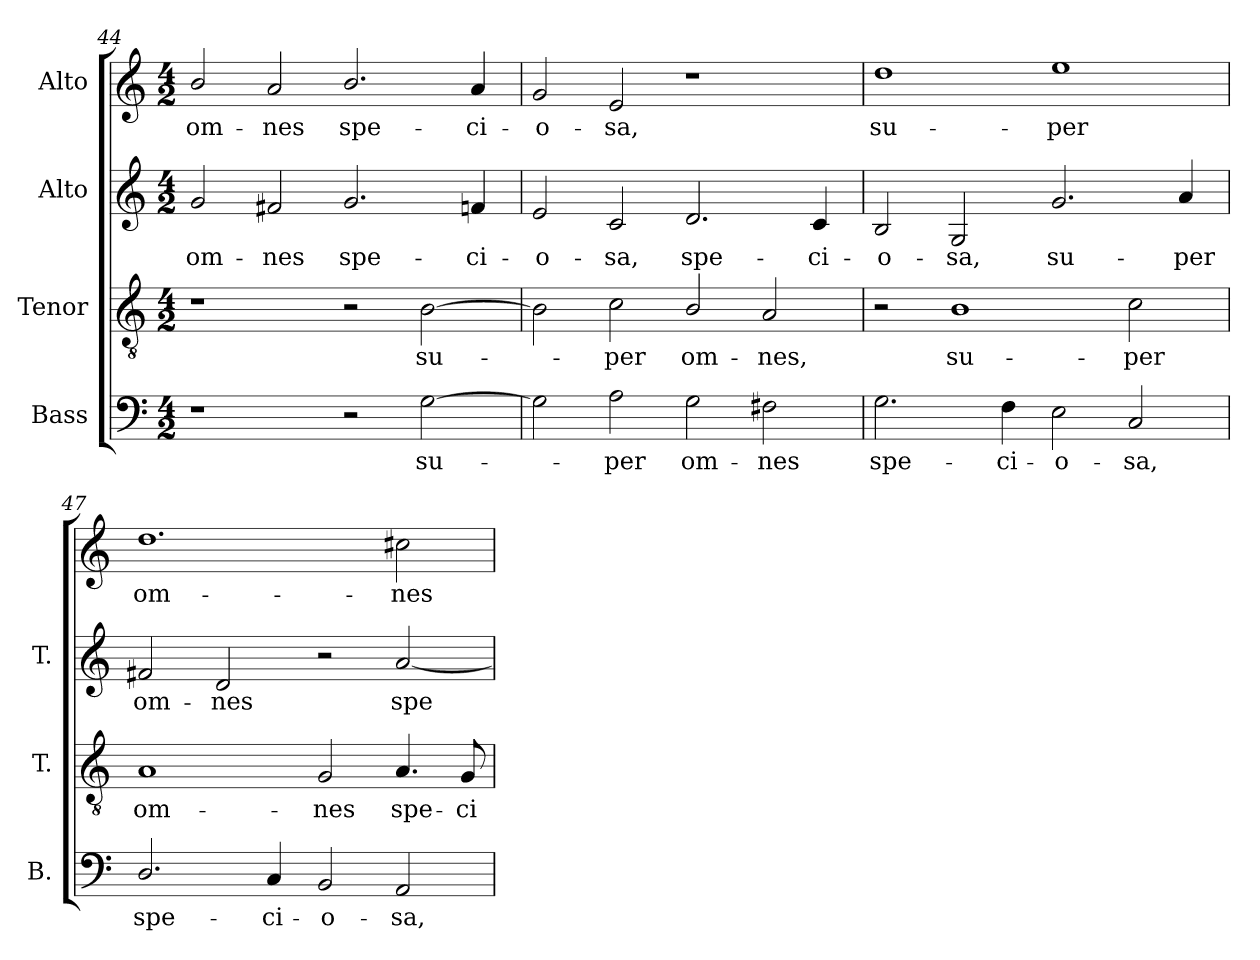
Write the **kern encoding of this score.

**kern	**text	**kern	**text	**kern	**text	**kern	**text
*part4	*part4	*part3	*part3	*part2	*part2	*part1	*part1
*staff4	*staff4	*staff3	*staff3	*staff2	*staff2	*staff1	*staff1
*I"Bass	*	*I"Tenor	*	*I"Alto	*	*I"Alto	*
*I'B.	*	*I'T.	*	*I'T.	*	*	*
!!LO:LB:g=z
*clefF4	*	*clefGv2	*	*clefG2	*	*clefG2	*
*	*	*ITrd7c12	*	*ITrd7c12	*	*	*
*k[]	*	*k[]	*	*k[]	*	*k[]	*
*C:	*	*C:	*	*C:	*	*C:	*
*M4/2	*	*M4/2	*	*M4/2	*	*M4/2	*
=44	=44	=44	=44	=44	=44	=44	=44
!	!	!	!	!	!LO:LY:b:color=#000000	!	!
!	!	!	!	!	!	!	!LO:LY:b:color=#000000
1r	.	1r	.	2Gi/	om-	2bi/	om-
!	!	!	!	!	!LO:LY:b:color=#000000	!	!
!	!	!	!	!	!	!	!LO:LY:b:color=#000000
.	.	.	.	2F#Xi/	-nes	2ai/	-nes
!	!	!	!	!	!LO:LY:b:color=#000000	!	!
!	!	!	!	!	!	!	!LO:LY:b:color=#000000
2r	.	2r	.	2.Gi/	spe-	2.bi/	spe-
!	!LO:LY:b:color=#000000	!	!	!	!	!	!
!	!	!	!LO:LY:b:color=#000000	!	!	!	!
[2Gi\	su-	[2BBi\	su-	.	.	.	.
!	!	!	!	!	!LO:LY:b:color=#000000	!	!
!	!	!	!	!	!	!	!LO:LY:b:color=#000000
.	.	.	.	4Fni/	-ci-	4ai/	-ci-
=45	=45	=45	=45	=45	=45	=45	=45
!	!	!	!	!	!LO:LY:b:color=#000000	!	!
!	!	!	!	!	!	!	!LO:LY:b:color=#000000
2Gi\]	.	2BBi\]	.	2Ei/	-o-	2gi/	-o-
!	!LO:LY:b:color=#000000	!	!	!	!	!	!
!	!	!	!LO:LY:b:color=#000000	!	!	!	!
!	!	!	!	!	!LO:LY:b:color=#000000	!	!
!	!	!	!	!	!	!	!LO:LY:b:color=#000000
2Ai\	-per	2Ci\	-per	2Ci/	-sa,	2ei/	-sa,
!	!LO:LY:b:color=#000000	!	!	!	!	!	!
!	!	!	!LO:LY:b:color=#000000	!	!	!	!
!	!	!	!	!	!LO:LY:b:color=#000000	!	!
2Gi\	om-	2BBi/	om-	2.Di/	spe-	1r	.
!	!LO:LY:b:color=#000000	!	!	!	!	!	!
!	!	!	!LO:LY:b:color=#000000	!	!	!	!
2F#Xi\	-nes	2AAi/	-nes,	.	.	.	.
!	!	!	!	!	!LO:LY:b:color=#000000	!	!
.	.	.	.	4Ci/	-ci-	.	.
=46	=46	=46	=46	=46	=46	=46	=46
!	!LO:LY:b:color=#000000	!	!	!	!	!	!
!	!	!	!	!	!LO:LY:b:color=#000000	!	!
!	!	!	!	!	!	!	!LO:LY:b:color=#000000
2.Gi\	spe-	2r	.	2BBi/	-o-	1ddi	su-
!	!	!	!LO:LY:b:color=#000000	!	!	!	!
!	!	!	!	!	!LO:LY:b:color=#000000	!	!
.	.	1BBi	su-	2GGi/	-sa,	.	.
!	!LO:LY:b:color=#000000	!	!	!	!	!	!
4Fi\	-ci-	.	.	.	.	.	.
!	!LO:LY:b:color=#000000	!	!	!	!	!	!
!	!	!	!	!	!LO:LY:b:color=#000000	!	!
!	!	!	!	!	!	!	!LO:LY:b:color=#000000
2Ei\	-o-	.	.	2.Gi/	su-	1eei	-per
!	!LO:LY:b:color=#000000	!	!	!	!	!	!
!	!	!	!LO:LY:b:color=#000000	!	!	!	!
2Ci/	-sa,	2Ci\	-per	.	.	.	.
!	!	!	!	!	!LO:LY:b:color=#000000	!	!
.	.	.	.	4Ai/	-per	.	.
=47	=47	=47	=47	=47	=47	=47	=47
!	!LO:LY:b:color=#000000	!	!	!	!	!	!
!	!	!	!LO:LY:b:color=#000000	!	!	!	!
!	!	!	!	!	!LO:LY:b:color=#000000	!	!
!	!	!	!	!	!	!	!LO:LY:b:color=#000000
2.Di/	spe-	1AAi	om-	2F#Xi/	om-	1.ddi	om-
!	!	!	!	!	!LO:LY:b:color=#000000	!	!
.	.	.	.	2Di/	-nes	.	.
!	!LO:LY:b:color=#000000	!	!	!	!	!	!
4Ci/	-ci-	.	.	.	.	.	.
!	!LO:LY:b:color=#000000	!	!	!	!	!	!
!	!	!	!LO:LY:b:color=#000000	!	!	!	!
2BBi/	-o-	2GGi/	-nes	2r	.	.	.
!	!LO:LY:b:color=#000000	!	!	!	!	!	!
!	!	!	!LO:LY:b:color=#000000	!	!	!	!
!	!	!	!	!	!LO:LY:b:color=#000000	!	!
!	!	!	!	!	!	!	!LO:LY:b:color=#000000
2AAi/	-sa,	4.AAi/	spe-	[2Ai/	spe-	2cc#Xi\	-nes
!	!	!	!LO:LY:b:color=#000000	!	!	!	!
.	.	8GGi/	-ci-	.	.	.	.
=	=	=	=	=	=	=	=
*-	*-	*-	*-	*-	*-	*-	*-
